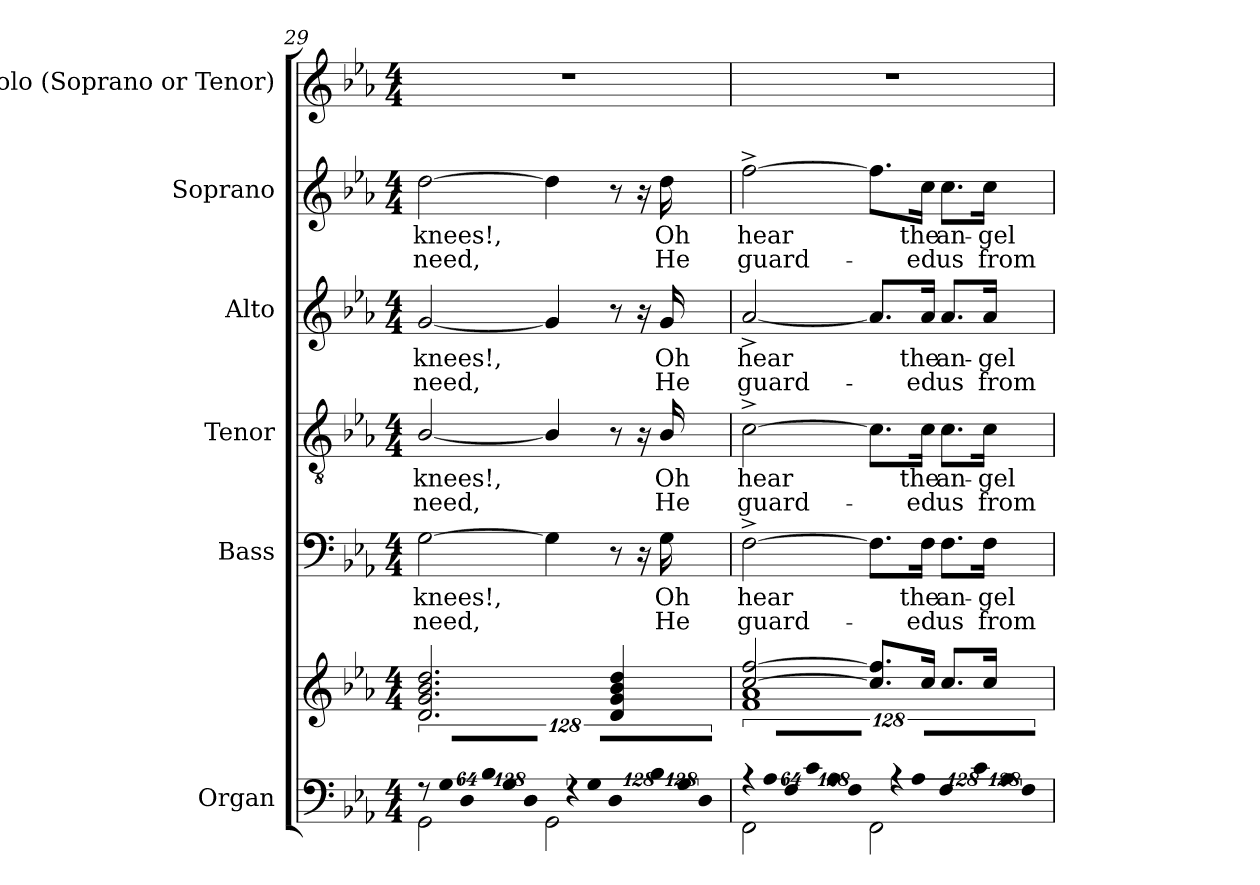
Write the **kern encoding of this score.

**kern	**kern	**kern	**text	**text	**kern	**text	**text	**kern	**text	**text	**kern	**text	**text	**kern
*part6	*part6	*part5	*part5	*part5	*part4	*part4	*part4	*part3	*part3	*part3	*part2	*part2	*part2	*part1
*staff7	*staff6	*staff5	*staff5	*staff5	*staff4	*staff4	*staff4	*staff3	*staff3	*staff3	*staff2	*staff2	*staff2	*staff1
*I"Organ	*	*I"Bass	*	*	*I"Tenor	*	*	*I"Alto	*	*	*I"Soprano	*	*	*I"Solo  (Soprano or Tenor)
*I'Org.	*	*I'B.	*	*	*I'T.	*	*	*I'A.	*	*	*I'S.	*	*	*I'Solo
*clefF4	*clefG2	*clefF4	*	*	*clefGv2	*	*	*clefG2	*	*	*clefG2	*	*	*clefG2
*	*	*	*	*	*ITrd7c12	*	*	*	*	*	*	*	*	*
*k[b-e-a-]	*k[b-e-a-]	*k[b-e-a-]	*	*	*k[b-e-a-]	*	*	*k[b-e-a-]	*	*	*k[b-e-a-]	*	*	*k[b-e-a-]
*E-:	*E-:	*E-:	*	*	*E-:	*	*	*E-:	*	*	*E-:	*	*	*E-:
*M4/4	*M4/4	*M4/4	*	*	*M4/4	*	*	*M4/4	*	*	*M4/4	*	*	*M4/4
=29	=29	=29	=29	=29	=29	=29	=29	=29	=29	=29	=29	=29	=29	=29
!LO:N:vis=8	!	!	!	!	!	!	!	!	!	!	!	!	!	!
*^	*	*	*	*	*	*	*	*	*	*	*	*	*	*
!	!	!	!	!LO:LY:b:color=#000000	!LO:LY:b:color=#000000	!	!	!	!	!	!	!	!	!	!
!	!	!	!	!	!	!	!LO:LY:b:color=#000000	!LO:LY:b:color=#000000	!	!	!	!	!	!	!
!	!	!	!	!	!	!	!	!	!	!LO:LY:b:color=#000000	!LO:LY:b:color=#000000	!	!	!	!
!	!	!	!	!	!	!	!	!	!	!	!	!	!LO:LY:b:color=#000000	!LO:LY:b:color=#000000	!
1024%85r	2GGi\	2.di/ 2.gi 2.b-i 2.ddi	[>2Gi\	knees!,	need,	[<2BB-i/	knees!,	need,	[<2gi/	knees!,	need,	[>2ddi\	knees!,	need,	1r
!LO:N:vis=8	!	!	!	!	!	!	!	!	!	!	!	!	!	!	!
1024%85Gi/L	.	.	.	.	.	.	.	.	.	.	.	.	.	.	.
!LO:N:vis=8	!	!	!	!	!	!	!	!	!	!	!	!	!	!	!
512%43Di/	.	.	.	.	.	.	.	.	.	.	.	.	.	.	.
*Xbrackettup	*	*	*	*	*	*	*	*	*	*	*	*	*	*	*
!LO:N:vis=8	!	!	!	!	!	!	!	!	!	!	!	!	!	!	!
1024%85B-i/	.	.	.	.	.	.	.	.	.	.	.	.	.	.	.
!LO:N:vis=8	!	!	!	!	!	!	!	!	!	!	!	!	!	!	!
1024%85Gi/	.	.	.	.	.	.	.	.	.	.	.	.	.	.	.
!LO:N:vis=8	!	!	!	!	!	!	!	!	!	!	!	!	!	!	!
512%43Di/J	.	.	.	.	.	.	.	.	.	.	.	.	.	.	.
*brackettup	*	*	*	*	*	*	*	*	*	*	*	*	*	*	*
!LO:N:vis=8	!	!	!	!	!	!	!	!	!	!	!	!	!	!	!
1024%85r	2GGi\	.	4Gi\]	.	.	4BB-i/]	.	.	4gi/]	.	.	4ddi\]	.	.	.
!LO:N:vis=8	!	!	!	!	!	!	!	!	!	!	!	!	!	!	!
1024%85Gi/L	.	.	.	.	.	.	.	.	.	.	.	.	.	.	.
!LO:N:vis=8	!	!	!	!	!	!	!	!	!	!	!	!	!	!	!
512%43Di/	.	.	.	.	.	.	.	.	.	.	.	.	.	.	.
*Xbrackettup	*	*	*	*	*	*	*	*	*	*	*	*	*	*	*
!LO:N:vis=8	!	!	!	!	!	!	!	!	!	!	!	!	!	!	!
1024%85B-i/	.	4di/ 4gi 4b-i 4ddi	8r	.	.	8r	.	.	8r	.	.	8r	.	.	.
!LO:N:vis=8	!	!	!	!	!	!	!	!	!	!	!	!	!	!	!
1024%85Gi/	.	.	.	.	.	.	.	.	.	.	.	.	.	.	.
.	.	.	16r	.	.	16r	.	.	16r	.	.	16r	.	.	.
!LO:N:vis=8	!	!	!	!	!	!	!	!	!	!	!	!	!	!	!
512%43Di/J	.	.	.	.	.	.	.	.	.	.	.	.	.	.	.
!	!	!	!	!LO:LY:b:color=#000000	!LO:LY:b:color=#000000	!	!	!	!	!	!	!	!	!	!
!	!	!	!	!	!	!	!LO:LY:b:color=#000000	!LO:LY:b:color=#000000	!	!	!	!	!	!	!
!	!	!	!	!	!	!	!	!	!	!LO:LY:b:color=#000000	!LO:LY:b:color=#000000	!	!	!	!
!	!	!	!	!	!	!	!	!	!	!	!	!	!LO:LY:b:color=#000000	!LO:LY:b:color=#000000	!
.	.	.	16Gi\	Oh	He	16BB-i/	Oh	He	16gi/	Oh	He	16ddi\	Oh	He	.
!!LO:PB:g=z
=30	=30	=30	=30	=30	=30	=30	=30	=30	=30	=30	=30	=30	=30	=30	=30
*brackettup	*	*	*	*	*	*	*	*	*	*	*	*	*	*	*
!LO:N:vis=8	!	!	!	!	!	!	!	!	!	!	!	!	!	!	!
*	*	*^	*	*	*	*	*	*	*	*	*	*	*	*	*
!	!	!	!	!	!LO:LY:b:color=#000000	!LO:LY:b:color=#000000	!	!	!	!	!	!	!	!	!	!
!	!	!	!	!	!	!	!	!LO:LY:b:color=#000000	!LO:LY:b:color=#000000	!	!	!	!	!	!	!
!	!	!	!	!	!	!	!	!	!	!	!LO:LY:b:color=#000000	!LO:LY:b:color=#000000	!	!	!	!
!	!	!	!	!	!	!	!	!	!	!	!	!	!	!LO:LY:b:color=#000000	!LO:LY:b:color=#000000	!
1024%85r	2FFi\	[>2cci/ [>2ffi	1fi 1a-i	[>2F^i\	hear	guard-	[>2C^i\	hear	guard-	[<2a-^i/	hear	guard-	[>2ff^i\	hear	guard-	1r
!LO:N:vis=8	!	!	!	!	!	!	!	!	!	!	!	!	!	!	!	!
1024%85A-i/L	.	.	.	.	.	.	.	.	.	.	.	.	.	.	.	.
!LO:N:vis=8	!	!	!	!	!	!	!	!	!	!	!	!	!	!	!	!
512%43Fi/	.	.	.	.	.	.	.	.	.	.	.	.	.	.	.	.
*Xbrackettup	*	*	*	*	*	*	*	*	*	*	*	*	*	*	*	*
!LO:N:vis=8	!	!	!	!	!	!	!	!	!	!	!	!	!	!	!	!
1024%85ci/	.	.	.	.	.	.	.	.	.	.	.	.	.	.	.	.
!LO:N:vis=8	!	!	!	!	!	!	!	!	!	!	!	!	!	!	!	!
1024%85A-i/	.	.	.	.	.	.	.	.	.	.	.	.	.	.	.	.
!LO:N:vis=8	!	!	!	!	!	!	!	!	!	!	!	!	!	!	!	!
512%43Fi/J	.	.	.	.	.	.	.	.	.	.	.	.	.	.	.	.
*brackettup	*	*	*	*	*	*	*	*	*	*	*	*	*	*	*	*
!LO:N:vis=8	!	!	!	!	!	!	!	!	!	!	!	!	!	!	!	!
1024%85r	2FFi\	8.cci/] 8.ffi]L	.	8.Fi\L]	.	.	8.Ci\L]	.	.	8.a-i/L]	.	.	8.ffi\L]	.	.	.
!LO:N:vis=8	!	!	!	!	!	!	!	!	!	!	!	!	!	!	!	!
1024%85A-i/L	.	.	.	.	.	.	.	.	.	.	.	.	.	.	.	.
!LO:N:vis=8	!	!	!	!	!	!	!	!	!	!	!	!	!	!	!	!
512%43Fi/	.	.	.	.	.	.	.	.	.	.	.	.	.	.	.	.
!	!	!	!	!	!LO:LY:b:color=#000000	!LO:LY:b:color=#000000	!	!	!	!	!	!	!	!	!	!
!	!	!	!	!	!	!	!	!LO:LY:b:color=#000000	!LO:LY:b:color=#000000	!	!	!	!	!	!	!
!	!	!	!	!	!	!	!	!	!	!	!LO:LY:b:color=#000000	!LO:LY:b:color=#000000	!	!	!	!
!	!	!	!	!	!	!	!	!	!	!	!	!	!	!LO:LY:b:color=#000000	!LO:LY:b:color=#000000	!
.	.	16cci/Jk	.	16Fi\Jk	the	-ed	16Ci\Jk	the	-ed	16a-i/Jk	the	-ed	16cci\Jk	the	-ed	.
*Xbrackettup	*	*	*	*	*	*	*	*	*	*	*	*	*	*	*	*
!LO:N:vis=8	!	!	!	!	!	!	!	!	!	!	!	!	!	!	!	!
!	!	!	!	!	!LO:LY:b:color=#000000	!LO:LY:b:color=#000000	!	!	!	!	!	!	!	!	!	!
!	!	!	!	!	!	!	!	!LO:LY:b:color=#000000	!LO:LY:b:color=#000000	!	!	!	!	!	!	!
!	!	!	!	!	!	!	!	!	!	!	!LO:LY:b:color=#000000	!LO:LY:b:color=#000000	!	!	!	!
!	!	!	!	!	!	!	!	!	!	!	!	!	!	!LO:LY:b:color=#000000	!LO:LY:b:color=#000000	!
1024%85ci/	.	8.cci/L	.	8.Fi\L	an-	us	8.Ci\L	an-	us	8.a-i/L	an-	us	8.cci\L	an-	us	.
!LO:N:vis=8	!	!	!	!	!	!	!	!	!	!	!	!	!	!	!	!
1024%85A-i/	.	.	.	.	.	.	.	.	.	.	.	.	.	.	.	.
!LO:N:vis=8	!	!	!	!	!	!	!	!	!	!	!	!	!	!	!	!
512%43Fi/J	.	.	.	.	.	.	.	.	.	.	.	.	.	.	.	.
!	!	!	!	!	!LO:LY:b:color=#000000	!LO:LY:b:color=#000000	!	!	!	!	!	!	!	!	!	!
!	!	!	!	!	!	!	!	!LO:LY:b:color=#000000	!LO:LY:b:color=#000000	!	!	!	!	!	!	!
!	!	!	!	!	!	!	!	!	!	!	!LO:LY:b:color=#000000	!LO:LY:b:color=#000000	!	!	!	!
!	!	!	!	!	!	!	!	!	!	!	!	!	!	!LO:LY:b:color=#000000	!LO:LY:b:color=#000000	!
.	.	16cci/Jk	.	16Fi\Jk	-gel	from	16Ci\Jk	-gel	from	16a-i/Jk	-gel	from	16cci\Jk	-gel	from	.
*v	*v	*	*	*	*	*	*	*	*	*	*	*	*	*	*	*
*	*v	*v	*	*	*	*	*	*	*	*	*	*	*	*	*
=	=	=	=	=	=	=	=	=	=	=	=	=	=	=
*-	*-	*-	*-	*-	*-	*-	*-	*-	*-	*-	*-	*-	*-	*-
